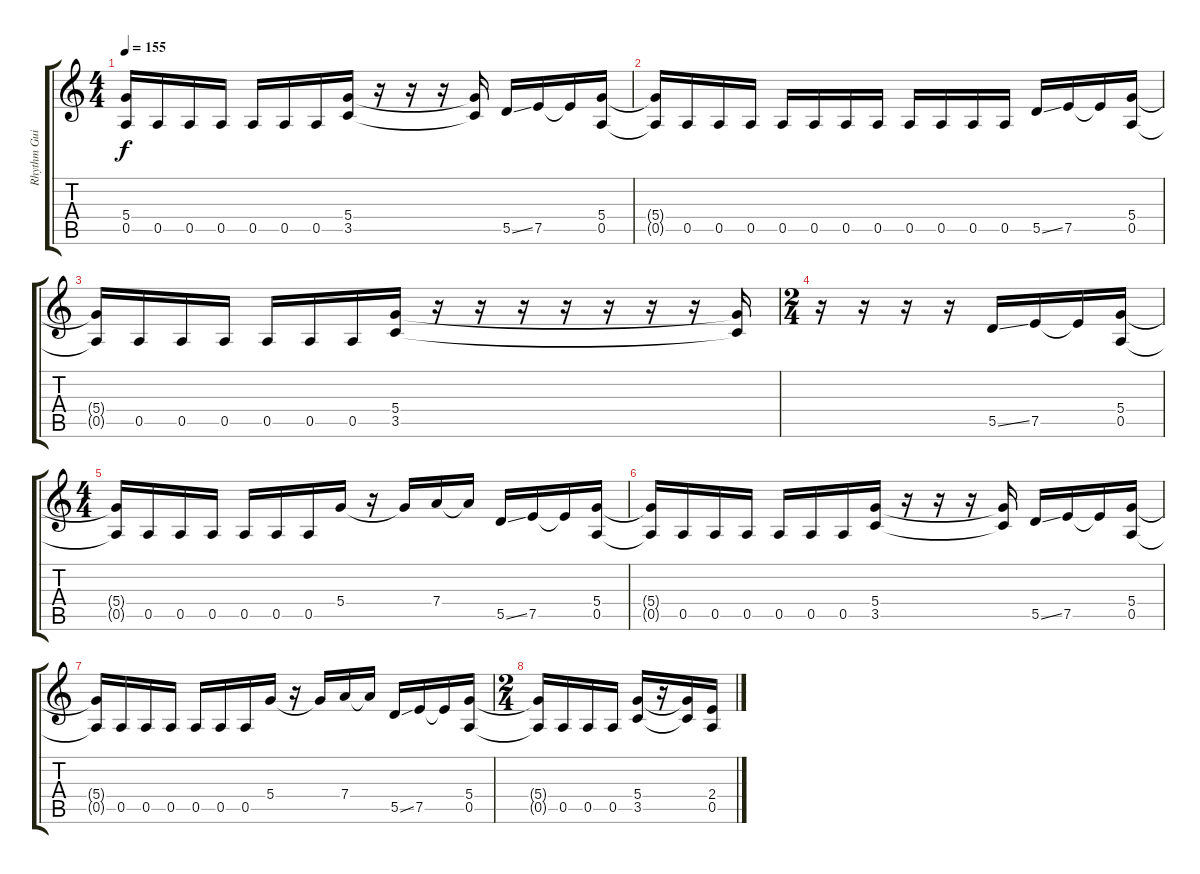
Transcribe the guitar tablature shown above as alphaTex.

\track ("Rhythm Guitar" "Rhythm Gui") {instrument distortionguitar}
\staff {score tabs}
\tuning (E4 B3 G3 D3 A2 E2) {hide}
\ts (4 4)
\tempo 155
\clef g2
\ks c
(5.4{t} 0.5{t}).16{dy f} 0.5.16 0.5.16 0.5.16 0.5.16 0.5.16 0.5.16 (5.4 3.5).16 r.16 r.16 r.16 (5.4{t} 3.5{t}).16 5.5{ss}.16 7.5.16 7.5{t}.16 (5.4 0.5).16 |
(5.4{t} 0.5{t}).16 0.5.16 0.5.16 0.5.16 0.5.16 0.5.16 0.5.16 0.5.16 0.5.16 0.5.16 0.5.16 0.5.16 5.5{ss}.16 7.5.16 7.5{t}.16 (5.4 0.5).16 |
(5.4{t} 0.5{t}).16 0.5.16 0.5.16 0.5.16 0.5.16 0.5.16 0.5.16 (5.4 3.5).16 r.16 r.16 r.16 r.16 r.16 r.16 r.16 (5.4{t} 3.5{t}).16 |
\ts (2 4)
r.16 r.16 r.16 r.16 5.5{ss}.16 7.5.16 7.5{t}.16 (5.4 0.5).16 |
\ts (4 4)
(5.4{t} 0.5{t}).16 0.5.16 0.5.16 0.5.16 0.5.16 0.5.16 0.5.16 5.4.16 r.16 5.4{t}.16 7.4.16 7.4{t}.16 5.5{ss}.16 7.5.16 7.5{t}.16 (5.4 0.5).16 |
(5.4{t} 0.5{t}).16 0.5.16 0.5.16 0.5.16 0.5.16 0.5.16 0.5.16 (5.4 3.5).16 r.16 r.16 r.16 (5.4{t} 3.5{t}).16 5.5{ss}.16 7.5.16 7.5{t}.16 (5.4 0.5).16 |
(5.4{t} 0.5{t}).16 0.5.16 0.5.16 0.5.16 0.5.16 0.5.16 0.5.16 5.4.16 r.16 5.4{t}.16 7.4.16 7.4{t}.16 5.5{ss}.16 7.5.16 7.5{t}.16 (5.4 0.5).16 |
\ts (2 4)
(5.4{t} 0.5{t}).16 0.5.16 0.5.16 0.5.16 (5.4 3.5).16 r.16 (5.4{t} 3.5{t}).16 (2.4 0.5).16
